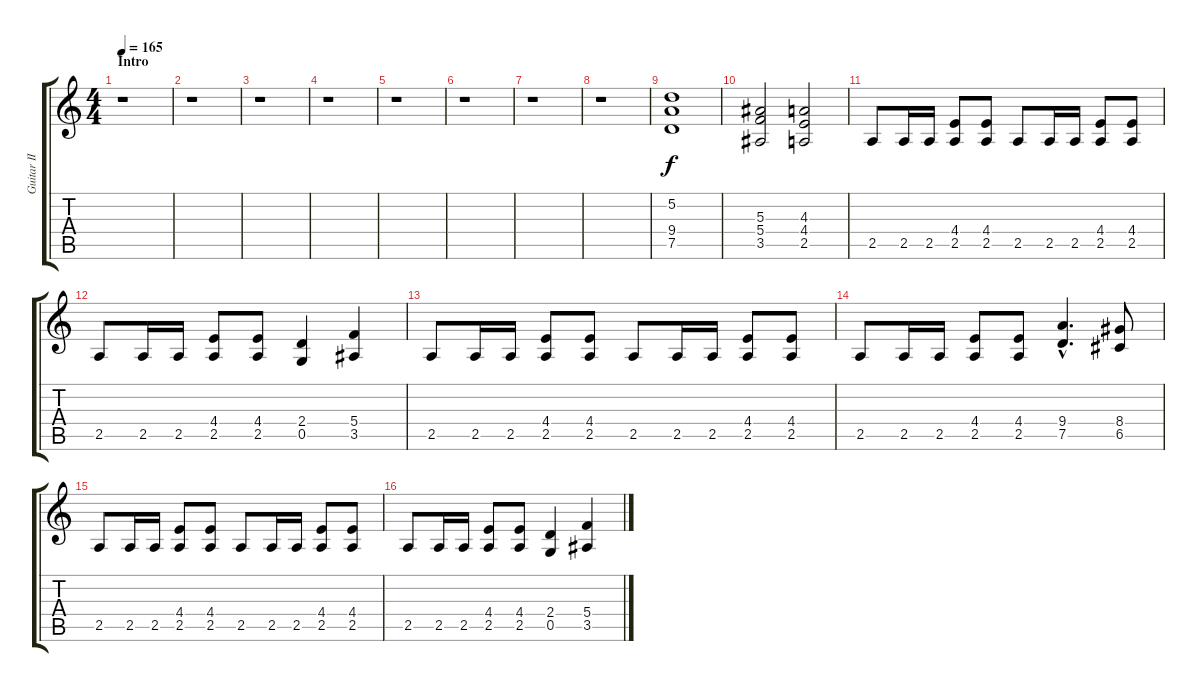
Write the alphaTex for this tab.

\track ("Guitar II" "Guitar II") {instrument distortionguitar}
\staff {score tabs}
\tuning (D4 A3 F3 C3 G2 D2) {hide}
\ts (4 4)
\section ("" "Intro")
\tempo 165
\clef g2
\ks c
r.1{dy f instrument distortionguitar} |
r.1 |
r.1 |
r.1 |
r.1 |
r.1 |
r.1 |
r.1 |
(5.2 9.4 7.5).1 |
(5.3 5.4 3.5).2 (4.3 4.4 2.5).2 |
2.5.8 2.5.16 2.5.16 (4.4 2.5).8 (4.4 2.5).8 2.5.8 2.5.16 2.5.16 (4.4 2.5).8 (4.4 2.5).8 |
2.5.8 2.5.16 2.5.16 (4.4 2.5).8 (4.4 2.5).8 (2.4 0.5).4 (5.4 3.5).4 |
2.5.8 2.5.16 2.5.16 (4.4 2.5).8 (4.4 2.5).8 2.5.8 2.5.16 2.5.16 (4.4 2.5).8 (4.4 2.5).8 |
2.5.8 2.5.16 2.5.16 (4.4 2.5).8 (4.4 2.5).8 (9.4{hac} 7.5{hac}).4{d} (8.4 6.5).8 |
2.5.8 2.5.16 2.5.16 (4.4 2.5).8 (4.4 2.5).8 2.5.8 2.5.16 2.5.16 (4.4 2.5).8 (4.4 2.5).8 |
2.5.8 2.5.16 2.5.16 (4.4 2.5).8 (4.4 2.5).8 (2.4 0.5).4 (5.4 3.5).4
